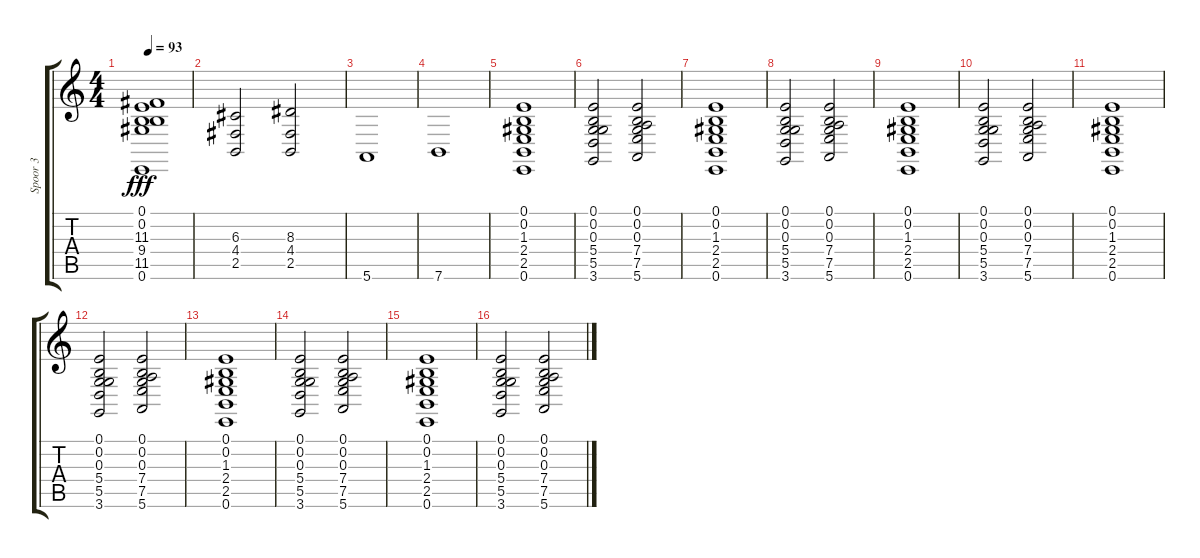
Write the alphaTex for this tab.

\track ("Spoor 3" "Spoor 3") {instrument acousticgrandpiano}
\staff {score tabs}
\tuning (E4 B3 G3 D3 A2 E2) {hide}
\ts (4 4)
\tempo 93
\clef g2
\ks c
(0.1 0.2 11.3 9.4 11.5 0.6).1{dy fff} |
(6.3 4.4 2.5).2 (8.3 4.4 2.5).2 |
5.6.1 |
7.6.1 |
(0.1 0.2 1.3 2.4 2.5 0.6).1 |
(0.1 0.2 0.3 5.4 5.5 3.6).2 (0.1 0.2 0.3 7.4 7.5 5.6).2 |
(0.1 0.2 1.3 2.4 2.5 0.6).1 |
(0.1 0.2 0.3 5.4 5.5 3.6).2 (0.1 0.2 0.3 7.4 7.5 5.6).2 |
(0.1 0.2 1.3 2.4 2.5 0.6).1{volume 10} |
(0.1 0.2 0.3 5.4 5.5 3.6).2 (0.1 0.2 0.3 7.4 7.5 5.6).2 |
(0.1 0.2 1.3 2.4 2.5 0.6).1 |
(0.1 0.2 0.3 5.4 5.5 3.6).2 (0.1 0.2 0.3 7.4 7.5 5.6).2 |
(0.1 0.2 1.3 2.4 2.5 0.6).1 |
(0.1 0.2 0.3 5.4 5.5 3.6).2 (0.1 0.2 0.3 7.4 7.5 5.6).2 |
(0.1 0.2 1.3 2.4 2.5 0.6).1 |
(0.1 0.2 0.3 5.4 5.5 3.6).2 (0.1 0.2 0.3 7.4 7.5 5.6).2
